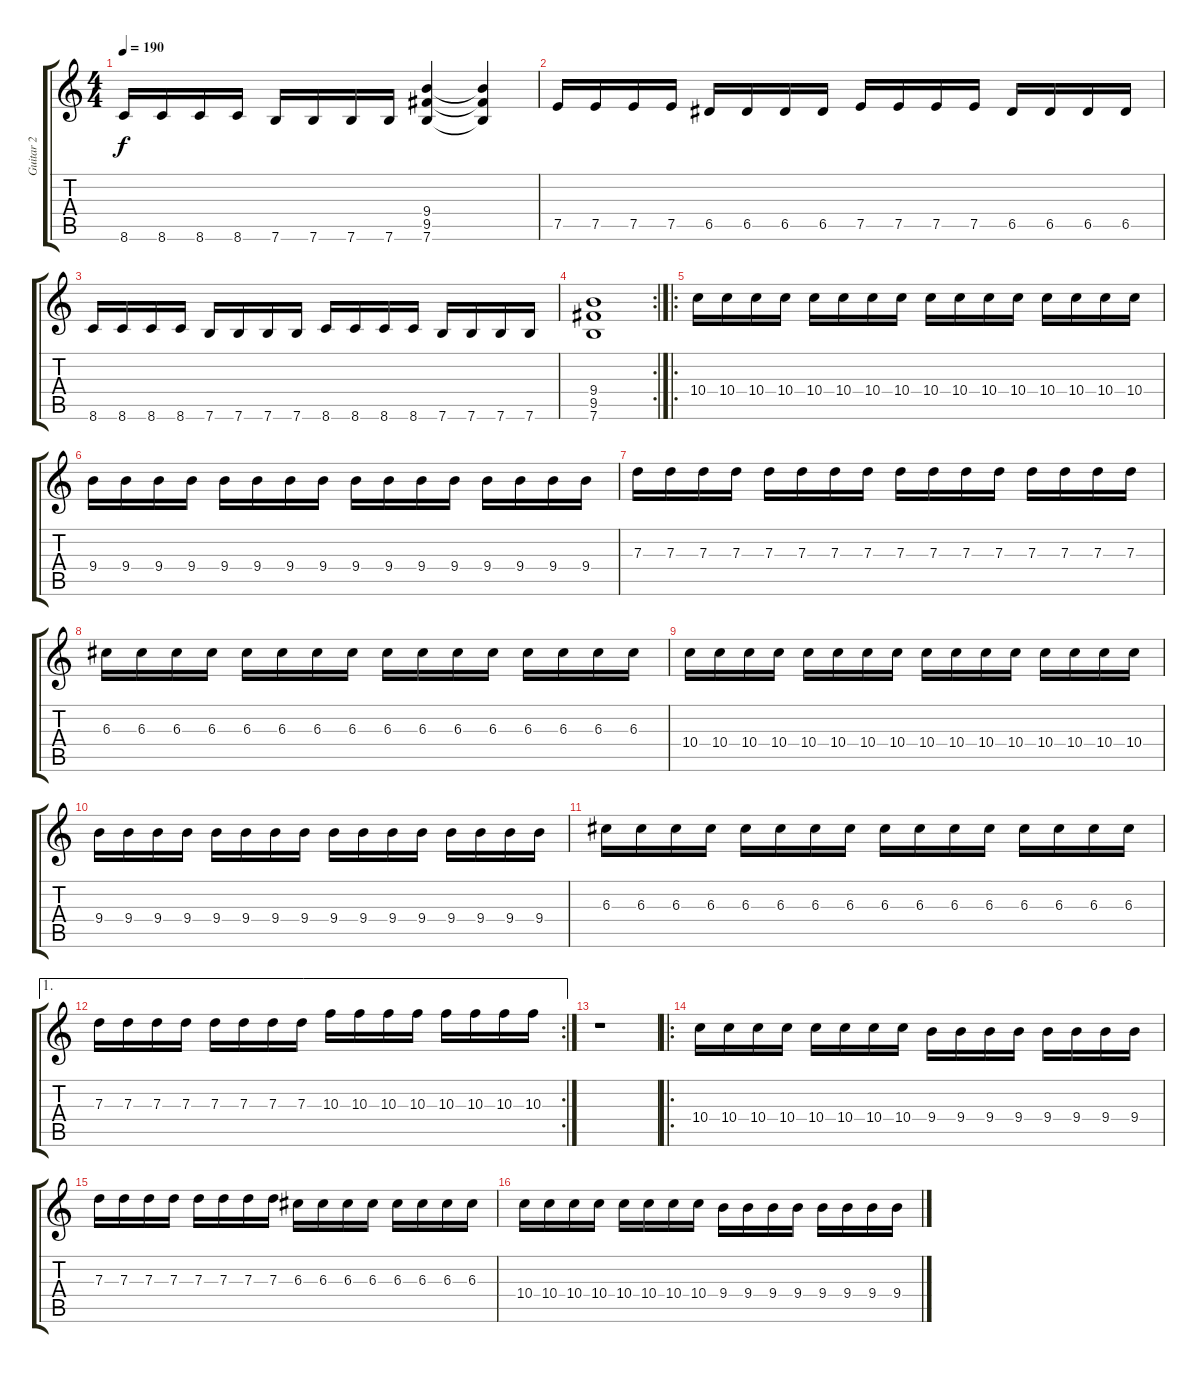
\track ("Guitar 2" "Guitar 2") {instrument distortionguitar}
\staff {score tabs}
\tuning (E4 B3 G3 D3 A2 E2) {hide}
\ts (4 4)
\tempo 190
\clef g2
\ks c
8.6.16{dy f} 8.6.16 8.6.16 8.6.16 7.6.16 7.6.16 7.6.16 7.6.16 (9.4 9.5 7.6).4 (9.4{t} 9.5{t} 7.6{t}).4 |
7.5.16 7.5.16 7.5.16 7.5.16 6.5.16 6.5.16 6.5.16 6.5.16 7.5.16 7.5.16 7.5.16 7.5.16 6.5.16 6.5.16 6.5.16 6.5.16 |
8.6.16 8.6.16 8.6.16 8.6.16 7.6.16 7.6.16 7.6.16 7.6.16 8.6.16 8.6.16 8.6.16 8.6.16 7.6.16 7.6.16 7.6.16 7.6.16 |
\rc 2
(9.4 9.5 7.6).1 |
\ro
10.4.16 10.4.16 10.4.16 10.4.16 10.4.16 10.4.16 10.4.16 10.4.16 10.4.16 10.4.16 10.4.16 10.4.16 10.4.16 10.4.16 10.4.16 10.4.16 |
9.4.16 9.4.16 9.4.16 9.4.16 9.4.16 9.4.16 9.4.16 9.4.16 9.4.16 9.4.16 9.4.16 9.4.16 9.4.16 9.4.16 9.4.16 9.4.16 |
7.3.16 7.3.16 7.3.16 7.3.16 7.3.16 7.3.16 7.3.16 7.3.16 7.3.16 7.3.16 7.3.16 7.3.16 7.3.16 7.3.16 7.3.16 7.3.16 |
6.3.16 6.3.16 6.3.16 6.3.16 6.3.16 6.3.16 6.3.16 6.3.16 6.3.16 6.3.16 6.3.16 6.3.16 6.3.16 6.3.16 6.3.16 6.3.16 |
10.4.16 10.4.16 10.4.16 10.4.16 10.4.16 10.4.16 10.4.16 10.4.16 10.4.16 10.4.16 10.4.16 10.4.16 10.4.16 10.4.16 10.4.16 10.4.16 |
9.4.16 9.4.16 9.4.16 9.4.16 9.4.16 9.4.16 9.4.16 9.4.16 9.4.16 9.4.16 9.4.16 9.4.16 9.4.16 9.4.16 9.4.16 9.4.16 |
6.3.16 6.3.16 6.3.16 6.3.16 6.3.16 6.3.16 6.3.16 6.3.16 6.3.16 6.3.16 6.3.16 6.3.16 6.3.16 6.3.16 6.3.16 6.3.16 |
\ae 1
\rc 2
7.3.16 7.3.16 7.3.16 7.3.16 7.3.16 7.3.16 7.3.16 7.3.16 10.3.16 10.3.16 10.3.16 10.3.16 10.3.16 10.3.16 10.3.16 10.3.16 |
r.1 |
\ro
10.4.16 10.4.16 10.4.16 10.4.16 10.4.16 10.4.16 10.4.16 10.4.16 9.4.16 9.4.16 9.4.16 9.4.16 9.4.16 9.4.16 9.4.16 9.4.16 |
7.3.16 7.3.16 7.3.16 7.3.16 7.3.16 7.3.16 7.3.16 7.3.16 6.3.16 6.3.16 6.3.16 6.3.16 6.3.16 6.3.16 6.3.16 6.3.16 |
10.4.16 10.4.16 10.4.16 10.4.16 10.4.16 10.4.16 10.4.16 10.4.16 9.4.16 9.4.16 9.4.16 9.4.16 9.4.16 9.4.16 9.4.16 9.4.16
